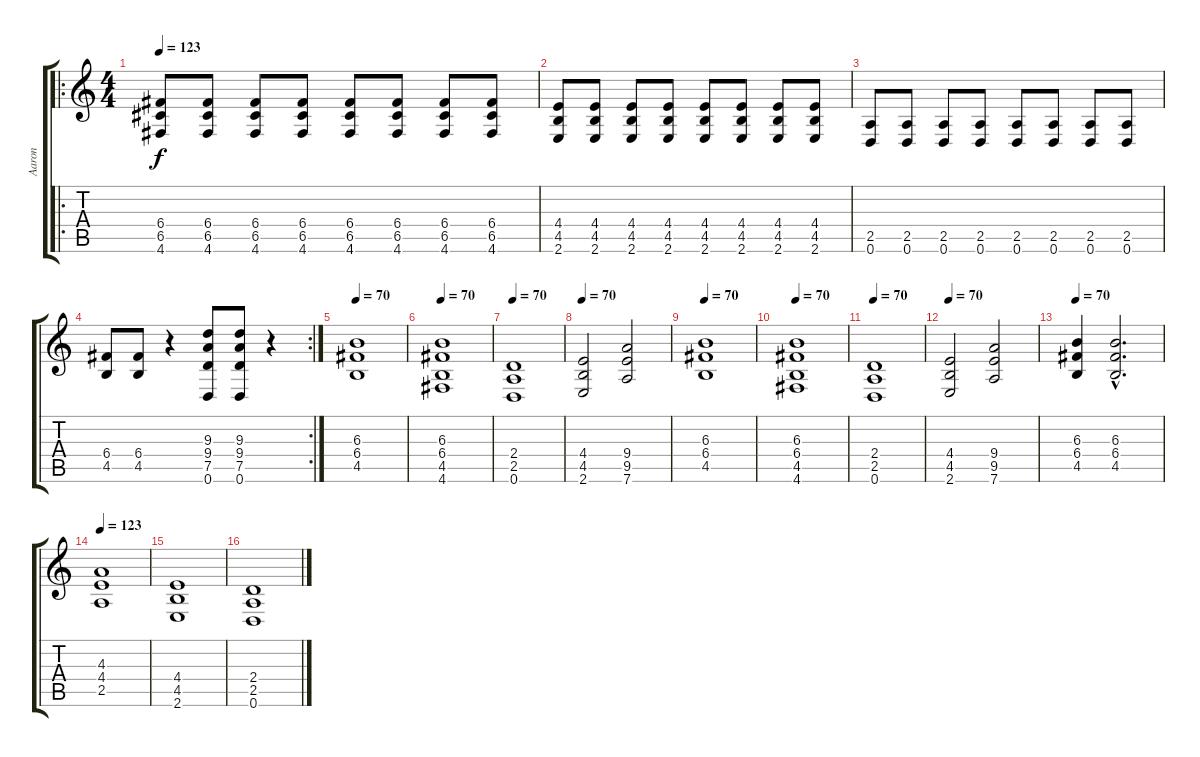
\track ("Aaron" "Aaron") {instrument distortionguitar}
\staff {score tabs}
\tuning (D4 A3 F3 C3 G2 D2) {hide}
\ro
\ts (4 4)
\tempo 123
\clef g2
\ks c
(6.4 6.5 4.6).8{dy f} (6.4 6.5 4.6).8 (6.4 6.5 4.6).8 (6.4 6.5 4.6).8 (6.4 6.5 4.6).8 (6.4 6.5 4.6).8 (6.4 6.5 4.6).8 (6.4 6.5 4.6).8 |
(4.4 4.5 2.6).8 (4.4 4.5 2.6).8 (4.4 4.5 2.6).8 (4.4 4.5 2.6).8 (4.4 4.5 2.6).8 (4.4 4.5 2.6).8 (4.4 4.5 2.6).8 (4.4 4.5 2.6).8 |
(2.5 0.6).8 (2.5 0.6).8 (2.5 0.6).8 (2.5 0.6).8 (2.5 0.6).8 (2.5 0.6).8 (2.5 0.6).8 (2.5 0.6).8 |
\rc 2
(6.4 4.5).8 (6.4 4.5).8 r.4 (9.3 9.4 7.5 0.6).8 (9.3 9.4 7.5 0.6).8 r.4 |
\tempo 70
(6.3 6.4 4.5).1 |
\tempo 70
(6.3 6.4 4.5 4.6).1 |
\tempo 70
(2.4 2.5 0.6).1 |
\tempo 70
(4.4 4.5 2.6).2 (9.4 9.5 7.6).2 |
\tempo 70
(6.3 6.4 4.5).1 |
\tempo 70
(6.3 6.4 4.5 4.6).1 |
\tempo 70
(2.4 2.5 0.6).1 |
\tempo 70
(4.4 4.5 2.6).2 (9.4 9.5 7.6).2 |
\tempo 70
(6.3 6.4 4.5).4 (6.3{hac} 6.4{hac} 4.5{hac}).2{d} |
\tempo 123
(4.3 4.4 2.5).1 |
(4.4 4.5 2.6).1 |
(2.4 2.5 0.6).1
